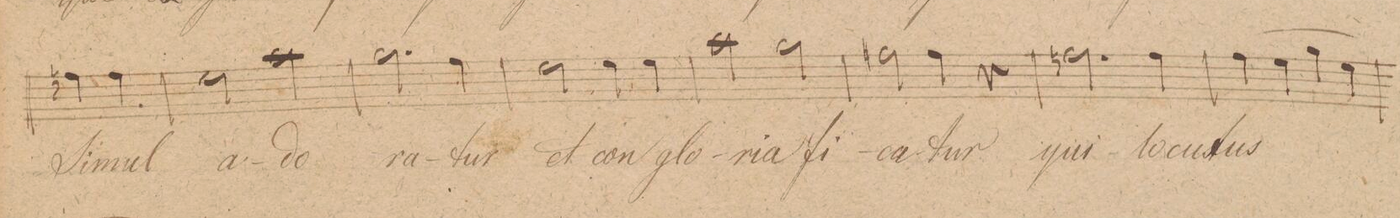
**kern	**text	**dynam
*I"Canto.	*	*
*clefC1	*	*
*k[f#c#g#]	*	*
*met(c|)	*	*
*M2/2	*	*
4ddn\	Si-	.
4dd\	-mul	.
=147	=147	=147
2cc#\	a-	.
2ff#\	-do-	.
=148	=148	=148
2.ee\	-ra-	.
4dd\	-tur	.
=149	=149	=149
2cc#\	et	.
4cc#\	con-	.
4cc#\	-glo-	.
=150	=150	=150
2ff#\	-ria-	.
2ee\	-fi-	.
=151	=151	=151
2dd#X\	-ca-	.
4dd#\	-tur	.
4r	.	.
=152	=152	=152
2.ddn\	qui	.
4dd\	lo-	.
=153	=153	=153
(4dd\	-cu-	.
4cc#\	.	.
4ee\	-tus	.
4cc#\)	.	.
=154	=154	=154
1ryy	.	.
=155	=155	=155
*-	*-	*-
